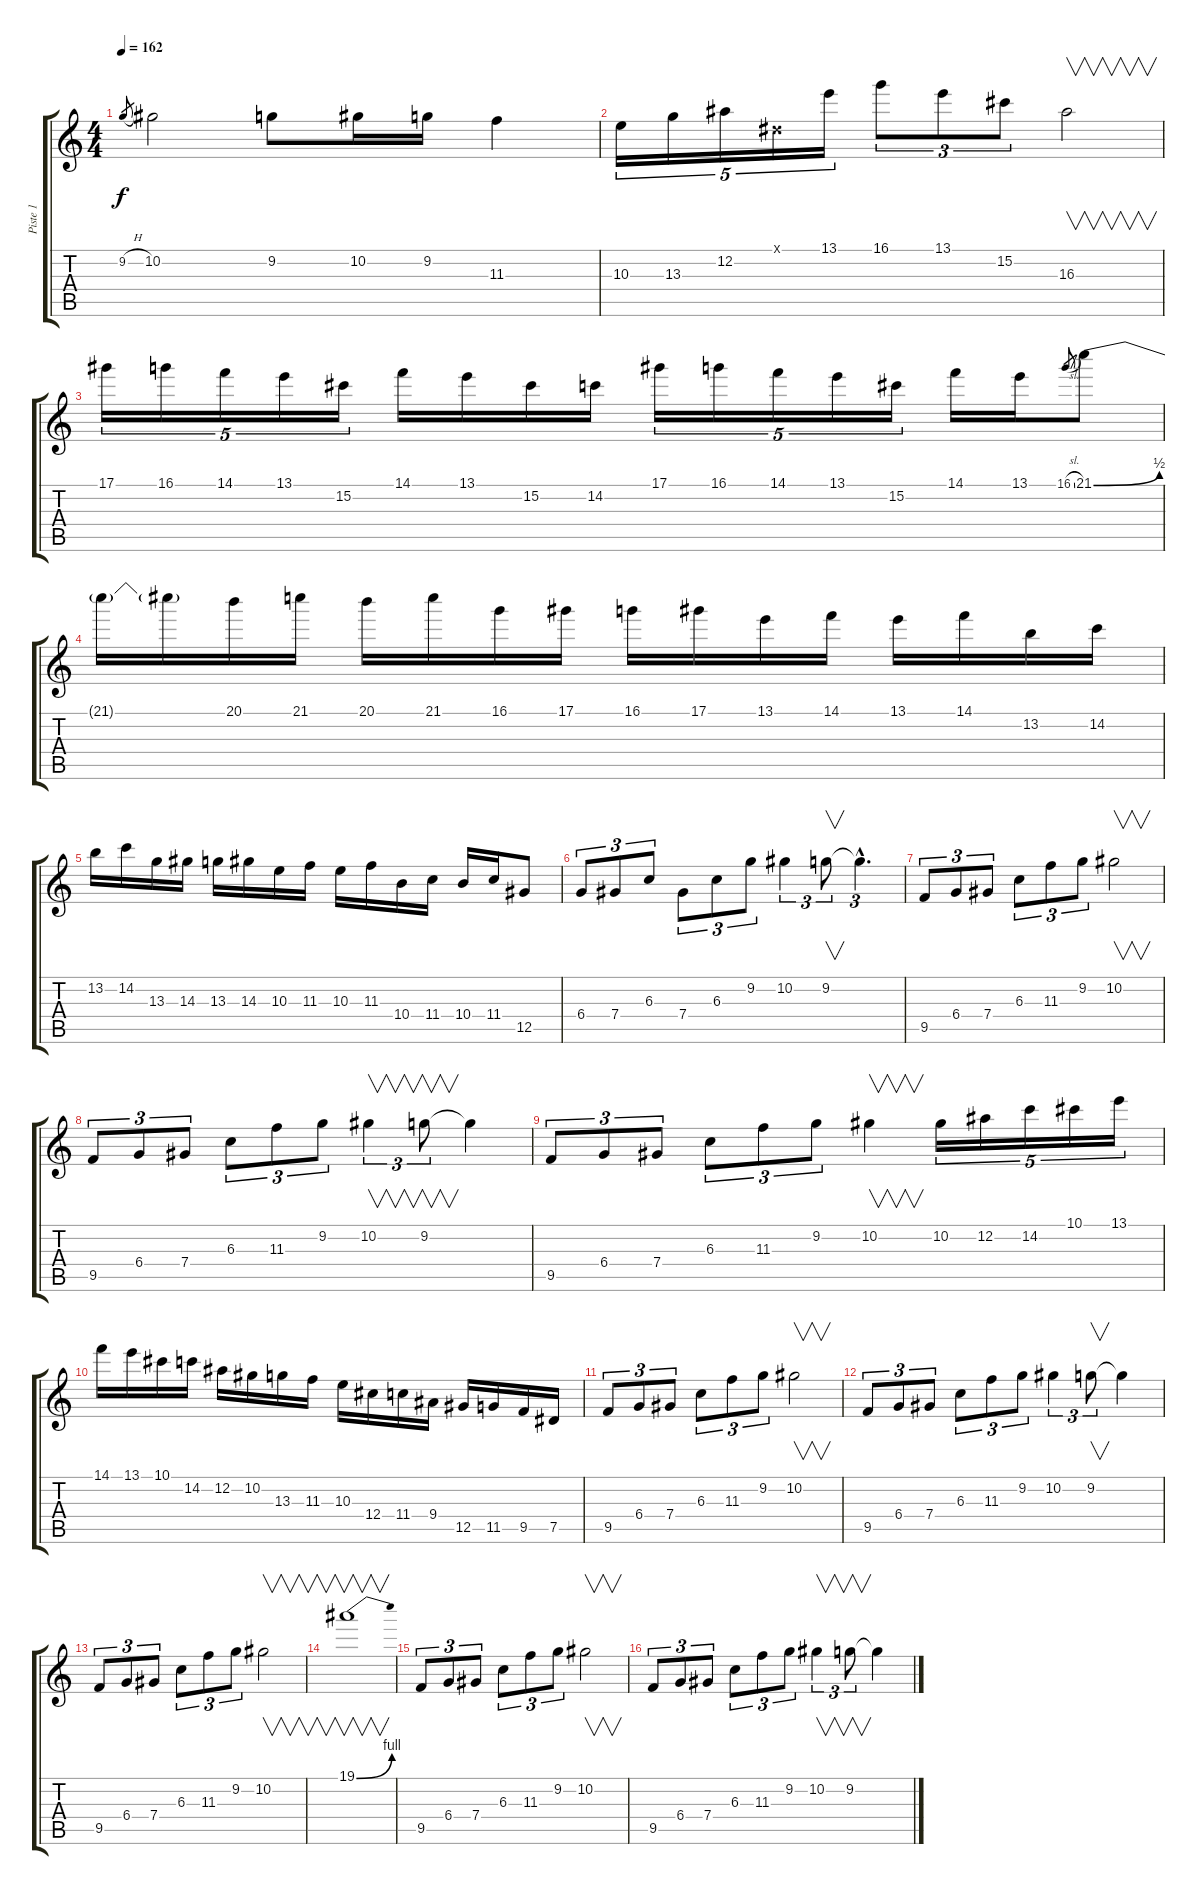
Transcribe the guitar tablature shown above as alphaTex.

\track ("Piste 1" "Piste 1") {instrument distortionguitar}
\staff {score tabs}
\tuning (Eb4 Bb3 Gb3 Db3 Ab2 Eb2) {hide}
\ts (4 4)
\tempo 162
\clef g2
\ks c
9.2{h}.8{gr dy f} 10.2.2 9.2.8 10.2.16 9.2.16 11.3.4 |
10.3.16{tu (5 4)} 13.3.16{tu (5 4)} 12.2.16{tu (5 4)} 0.1{x}.16{tu (5 4)} 13.1.16{tu (5 4)} 16.1.8{tu (3 2)} 13.1.8{tu (3 2)} 15.2.8{tu (3 2)} 16.3.2{v} |
17.1.16{tu (5 4)} 16.1.16{tu (5 4)} 14.1.16{tu (5 4)} 13.1.16{tu (5 4)} 15.2.16{tu (5 4)} 14.1.16 13.1.16 15.2.16 14.2.16 17.1.16{tu (5 4)} 16.1.16{tu (5 4)} 14.1.16{tu (5 4)} 13.1.16{tu (5 4)} 15.2.16{tu (5 4)} 14.1.16 13.1.16 16.1{sl}.8{gr} 21.1{be (bend 0 0 60 2)}.8 |
21.1{t}.16 21.1{t}.16 20.1.16 21.1.16 20.1.16 21.1.16 16.1.16 17.1.16 16.1.16 17.1.16 13.1.16 14.1.16 13.1.16 14.1.16 13.2.16 14.2.16 |
13.2.16 14.2.16 13.3.16 14.3.16 13.3.16 14.3.16 10.3.16 11.3.16 10.3.16 11.3.16 10.4.16 11.4.16 10.4.16 11.4.16 12.5.8 |
6.4.8{tu (3 2)} 7.4.8{tu (3 2)} 6.3.8{tu (3 2)} 7.4.8{tu (3 2)} 6.3.8{tu (3 2)} 9.2.8{tu (3 2)} 10.2.4{tu (3 2)} 9.2.8{v tu (3 2)} 9.2{hac t}.4{d tu (3 2)} |
9.5.8{tu (3 2)} 6.4.8{tu (3 2)} 7.4.8{tu (3 2)} 6.3.8{tu (3 2)} 11.3.8{tu (3 2)} 9.2.8{tu (3 2)} 10.2.2{v} |
9.5.8{tu (3 2)} 6.4.8{tu (3 2)} 7.4.8{tu (3 2)} 6.3.8{tu (3 2)} 11.3.8{tu (3 2)} 9.2.8{tu (3 2)} 10.2.4{v tu (3 2)} 9.2.8{v tu (3 2)} 9.2{t}.4 |
9.5.8{tu (3 2)} 6.4.8{tu (3 2)} 7.4.8{tu (3 2)} 6.3.8{tu (3 2)} 11.3.8{tu (3 2)} 9.2.8{tu (3 2)} 10.2.4{v} 10.2.16{tu (5 4)} 12.2.16{tu (5 4)} 14.2.16{tu (5 4)} 10.1.16{tu (5 4)} 13.1.16{tu (5 4)} |
14.1.16 13.1.16 10.1.16 14.2.16 12.2.16 10.2.16 13.3.16 11.3.16 10.3.16 12.4.16 11.4.16 9.4.16 12.5.16 11.5.16 9.5.16 7.5.16 |
9.5.8{tu (3 2)} 6.4.8{tu (3 2)} 7.4.8{tu (3 2)} 6.3.8{tu (3 2)} 11.3.8{tu (3 2)} 9.2.8{tu (3 2)} 10.2.2{v} |
9.5.8{tu (3 2)} 6.4.8{tu (3 2)} 7.4.8{tu (3 2)} 6.3.8{tu (3 2)} 11.3.8{tu (3 2)} 9.2.8{tu (3 2)} 10.2.4{tu (3 2)} 9.2.8{v tu (3 2)} 9.2{t}.4 |
9.5.8{tu (3 2)} 6.4.8{tu (3 2)} 7.4.8{tu (3 2)} 6.3.8{tu (3 2)} 11.3.8{tu (3 2)} 9.2.8{tu (3 2)} 10.2.2{v} |
19.1{be (bend 0 0 60 4)}.1{v} |
9.5.8{tu (3 2)} 6.4.8{tu (3 2)} 7.4.8{tu (3 2)} 6.3.8{tu (3 2)} 11.3.8{tu (3 2)} 9.2.8{tu (3 2)} 10.2.2{v} |
9.5.8{tu (3 2)} 6.4.8{tu (3 2)} 7.4.8{tu (3 2)} 6.3.8{tu (3 2)} 11.3.8{tu (3 2)} 9.2.8{tu (3 2)} 10.2.4{v tu (3 2)} 9.2.8{v tu (3 2)} 9.2{t}.4
